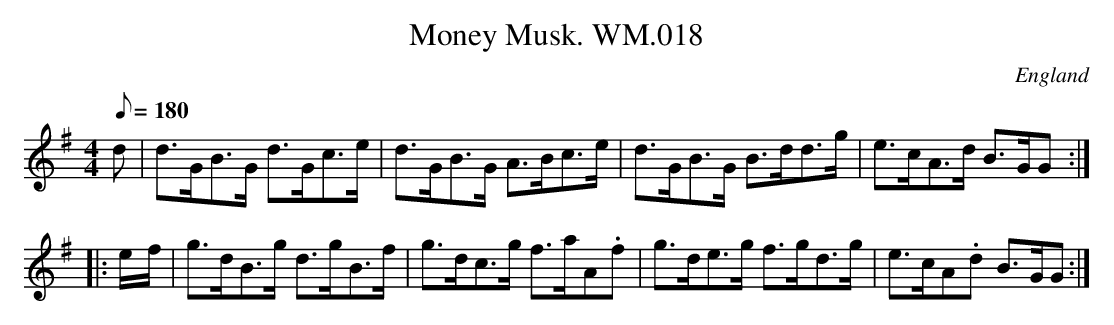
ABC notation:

X:1
T:Money Musk. WM.018
M:4/4
L:1/8
Q:180
O:England
K:G
d|d>GB>G d>Gc>e|d>GB>G A>Bc>e|d>GB>G B>dd>g|e>cA>d B>GG:|!
|:e/-f/|g>dB>g d>gB>f|g>dc>g f>aA.f|g>de>g f>gd>g|e>cA.d B>GG:|]
